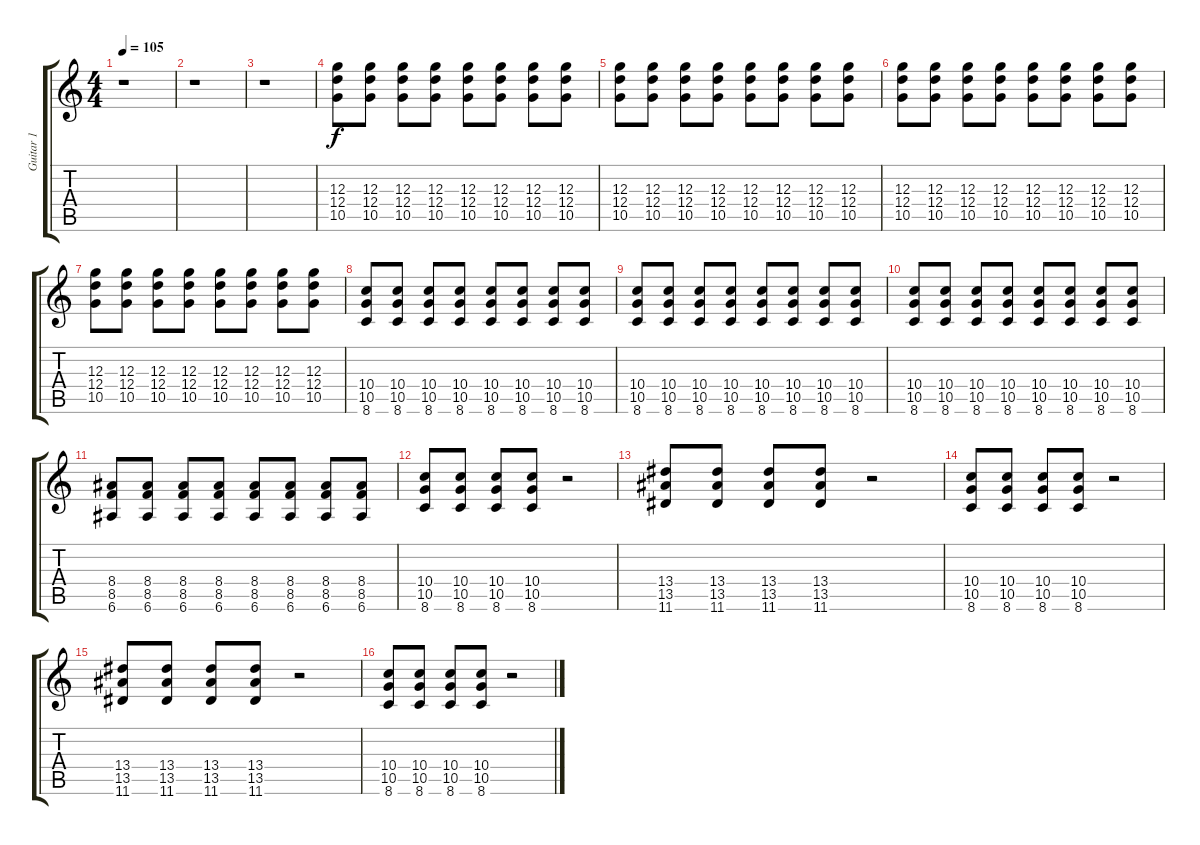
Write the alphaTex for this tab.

\track ("Guitar 1" "Guitar 1") {instrument overdrivenguitar}
\staff {score tabs}
\tuning (E4 B3 G3 D3 A2 E2) {hide}
\ts (4 4)
\tempo 105
\clef g2
\ks c
r.1{dy f} |
r.1 |
r.1 |
(12.3 12.4 10.5).8 (12.3 12.4 10.5).8 (12.3 12.4 10.5).8 (12.3 12.4 10.5).8 (12.3 12.4 10.5).8 (12.3 12.4 10.5).8 (12.3 12.4 10.5).8 (12.3 12.4 10.5).8 |
(12.3 12.4 10.5).8 (12.3 12.4 10.5).8 (12.3 12.4 10.5).8 (12.3 12.4 10.5).8 (12.3 12.4 10.5).8 (12.3 12.4 10.5).8 (12.3 12.4 10.5).8 (12.3 12.4 10.5).8 |
(12.3 12.4 10.5).8 (12.3 12.4 10.5).8 (12.3 12.4 10.5).8 (12.3 12.4 10.5).8 (12.3 12.4 10.5).8 (12.3 12.4 10.5).8 (12.3 12.4 10.5).8 (12.3 12.4 10.5).8 |
(12.3 12.4 10.5).8 (12.3 12.4 10.5).8 (12.3 12.4 10.5).8 (12.3 12.4 10.5).8 (12.3 12.4 10.5).8 (12.3 12.4 10.5).8 (12.3 12.4 10.5).8 (12.3 12.4 10.5).8 |
(10.4 10.5 8.6).8 (10.4 10.5 8.6).8 (10.4 10.5 8.6).8 (10.4 10.5 8.6).8 (10.4 10.5 8.6).8 (10.4 10.5 8.6).8 (10.4 10.5 8.6).8 (10.4 10.5 8.6).8 |
(10.4 10.5 8.6).8 (10.4 10.5 8.6).8 (10.4 10.5 8.6).8 (10.4 10.5 8.6).8 (10.4 10.5 8.6).8 (10.4 10.5 8.6).8 (10.4 10.5 8.6).8 (10.4 10.5 8.6).8 |
(10.4 10.5 8.6).8 (10.4 10.5 8.6).8 (10.4 10.5 8.6).8 (10.4 10.5 8.6).8 (10.4 10.5 8.6).8 (10.4 10.5 8.6).8 (10.4 10.5 8.6).8 (10.4 10.5 8.6).8 |
(8.4 8.5 6.6).8 (8.4 8.5 6.6).8 (8.4 8.5 6.6).8 (8.4 8.5 6.6).8 (8.4 8.5 6.6).8 (8.4 8.5 6.6).8 (8.4 8.5 6.6).8 (8.4 8.5 6.6).8 |
(10.4 10.5 8.6).8 (10.4 10.5 8.6).8 (10.4 10.5 8.6).8 (10.4 10.5 8.6).8 r.2 |
(13.4 13.5 11.6).8 (13.4 13.5 11.6).8 (13.4 13.5 11.6).8 (13.4 13.5 11.6).8 r.2 |
(10.4 10.5 8.6).8 (10.4 10.5 8.6).8 (10.4 10.5 8.6).8 (10.4 10.5 8.6).8 r.2 |
(13.4 13.5 11.6).8 (13.4 13.5 11.6).8 (13.4 13.5 11.6).8 (13.4 13.5 11.6).8 r.2 |
(10.4 10.5 8.6).8 (10.4 10.5 8.6).8 (10.4 10.5 8.6).8 (10.4 10.5 8.6).8 r.2
